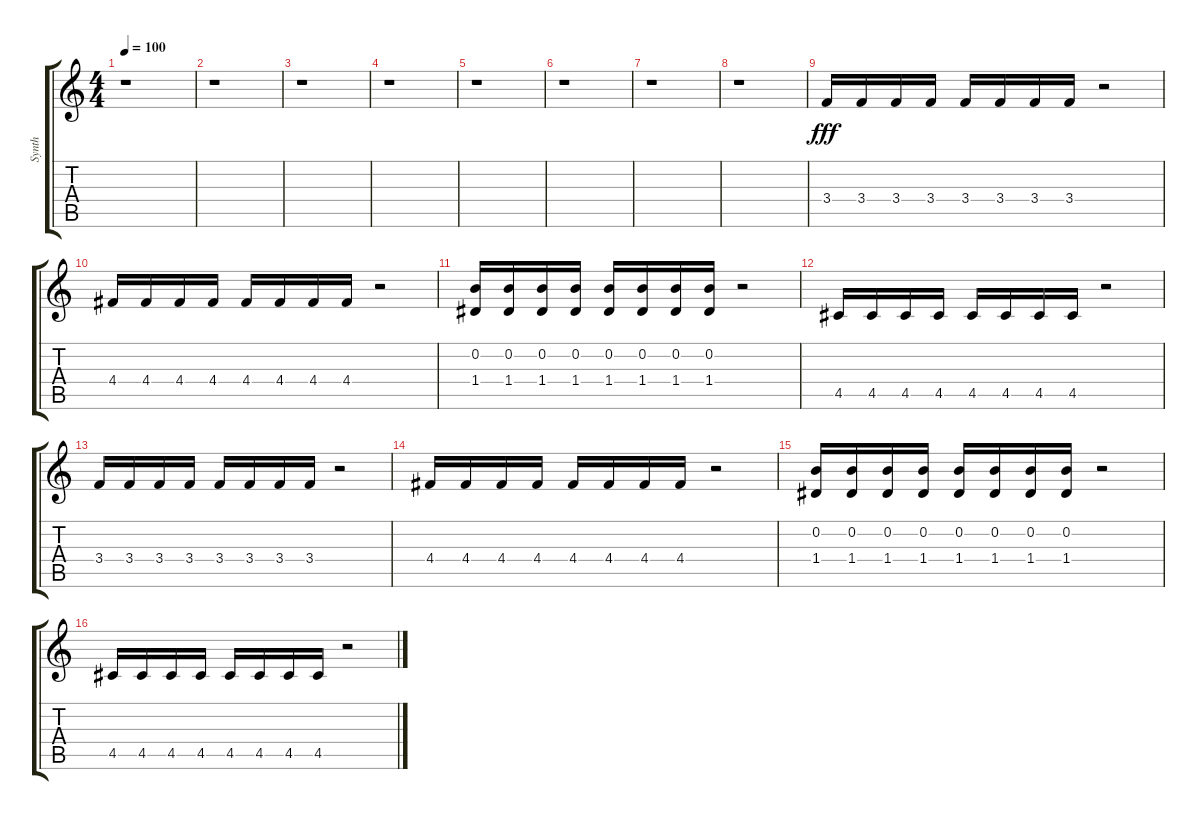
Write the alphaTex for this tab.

\track ("Synth" "Synth") {instrument synthbass2}
\staff {score tabs}
\tuning (E4 B3 G3 D3 A2 E2) {hide}
\ts (4 4)
\tempo 100
\clef g2
\ks c
r.1{dy fff} |
r.1 |
r.1 |
r.1 |
r.1 |
r.1 |
r.1 |
r.1 |
3.4.16{volume 8} 3.4.16{volume 7} 3.4.16{volume 7} 3.4.16{volume 6} 3.4.16{volume 6} 3.4.16{volume 5} 3.4.16{volume 3} 3.4.16{volume 3} r.2 |
4.4.16{volume 7} 4.4.16{volume 6} 4.4.16{volume 6} 4.4.16{volume 6} 4.4.16{volume 5} 4.4.16{volume 5} 4.4.16{volume 4} 4.4.16{volume 3} r.2 |
(0.2 1.4).16{volume 7} (0.2 1.4).16{volume 6} (0.2 1.4).16{volume 6} (0.2 1.4).16{volume 6} (0.2 1.4).16{volume 6} (0.2 1.4).16{volume 5} (0.2 1.4).16{volume 4} (0.2 1.4).16{volume 3} r.2 |
4.5.16{volume 7} 4.5.16{volume 7} 4.5.16{volume 6} 4.5.16{volume 6} 4.5.16{volume 5} 4.5.16{volume 5} 4.5.16{volume 5} 4.5.16{volume 3} r.2 |
3.4.16{volume 8} 3.4.16{volume 7} 3.4.16{volume 7} 3.4.16{volume 6} 3.4.16{volume 6} 3.4.16{volume 5} 3.4.16{volume 3} 3.4.16{volume 3} r.2 |
4.4.16{volume 7} 4.4.16{volume 6} 4.4.16{volume 6} 4.4.16{volume 6} 4.4.16{volume 5} 4.4.16{volume 5} 4.4.16{volume 4} 4.4.16{volume 3} r.2 |
(0.2 1.4).16{volume 7} (0.2 1.4).16{volume 6} (0.2 1.4).16{volume 6} (0.2 1.4).16{volume 6} (0.2 1.4).16{volume 6} (0.2 1.4).16{volume 5} (0.2 1.4).16{volume 4} (0.2 1.4).16{volume 3} r.2 |
4.5.16{volume 7} 4.5.16{volume 7} 4.5.16{volume 6} 4.5.16{volume 6} 4.5.16{volume 5} 4.5.16{volume 5} 4.5.16{volume 5} 4.5.16{volume 3} r.2
